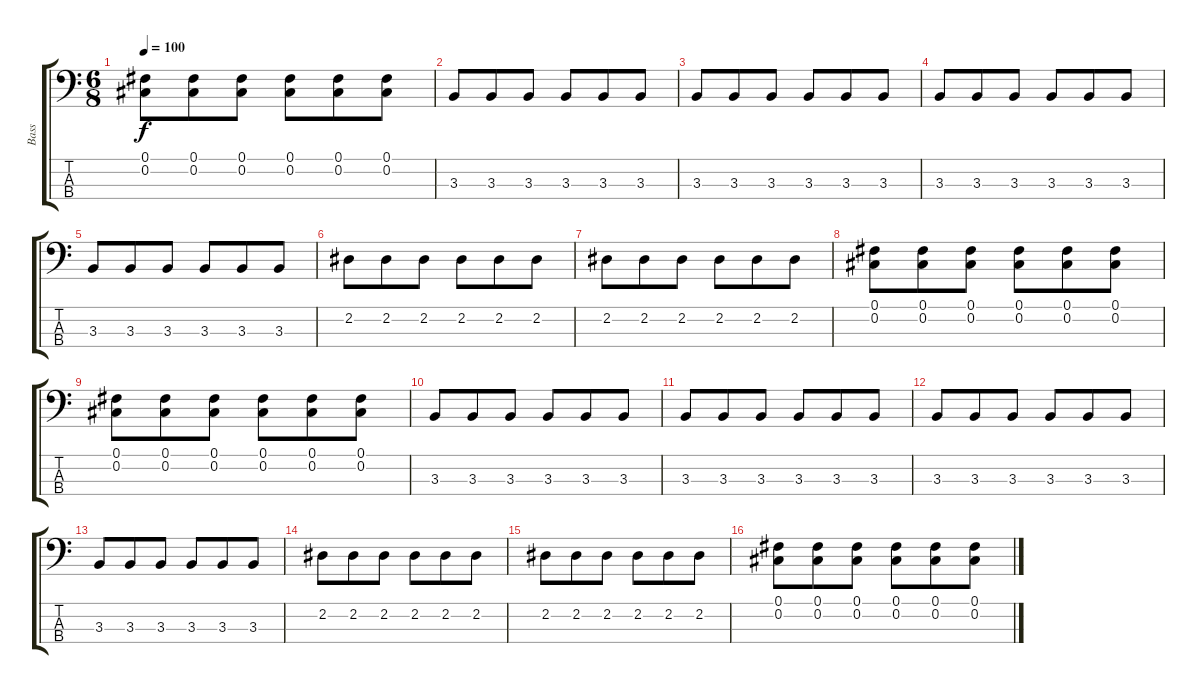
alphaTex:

\track ("Bass" "Bass") {instrument electricbasspick}
\staff {score tabs}
\tuning (Gb2 Db2 Ab1 Eb1) {hide}
\ts (6 8)
\tempo 100
\clef f4
\ks c
(0.1 0.2).8{dy f} (0.1 0.2).8 (0.1 0.2).8 (0.1 0.2).8 (0.1 0.2).8 (0.1 0.2).8 |
3.3.8 3.3.8 3.3.8 3.3.8 3.3.8 3.3.8 |
3.3.8 3.3.8 3.3.8 3.3.8 3.3.8 3.3.8 |
3.3.8 3.3.8 3.3.8 3.3.8 3.3.8 3.3.8 |
3.3.8 3.3.8 3.3.8 3.3.8 3.3.8 3.3.8 |
2.2.8 2.2.8 2.2.8 2.2.8 2.2.8 2.2.8 |
2.2.8 2.2.8 2.2.8 2.2.8 2.2.8 2.2.8 |
(0.1 0.2).8 (0.1 0.2).8 (0.1 0.2).8 (0.1 0.2).8 (0.1 0.2).8 (0.1 0.2).8 |
(0.1 0.2).8 (0.1 0.2).8 (0.1 0.2).8 (0.1 0.2).8 (0.1 0.2).8 (0.1 0.2).8 |
3.3.8 3.3.8 3.3.8 3.3.8 3.3.8 3.3.8 |
3.3.8 3.3.8 3.3.8 3.3.8 3.3.8 3.3.8 |
3.3.8 3.3.8 3.3.8 3.3.8 3.3.8 3.3.8 |
3.3.8 3.3.8 3.3.8 3.3.8 3.3.8 3.3.8 |
2.2.8 2.2.8 2.2.8 2.2.8 2.2.8 2.2.8 |
2.2.8 2.2.8 2.2.8 2.2.8 2.2.8 2.2.8 |
(0.1 0.2).8 (0.1 0.2).8 (0.1 0.2).8 (0.1 0.2).8 (0.1 0.2).8 (0.1 0.2).8
